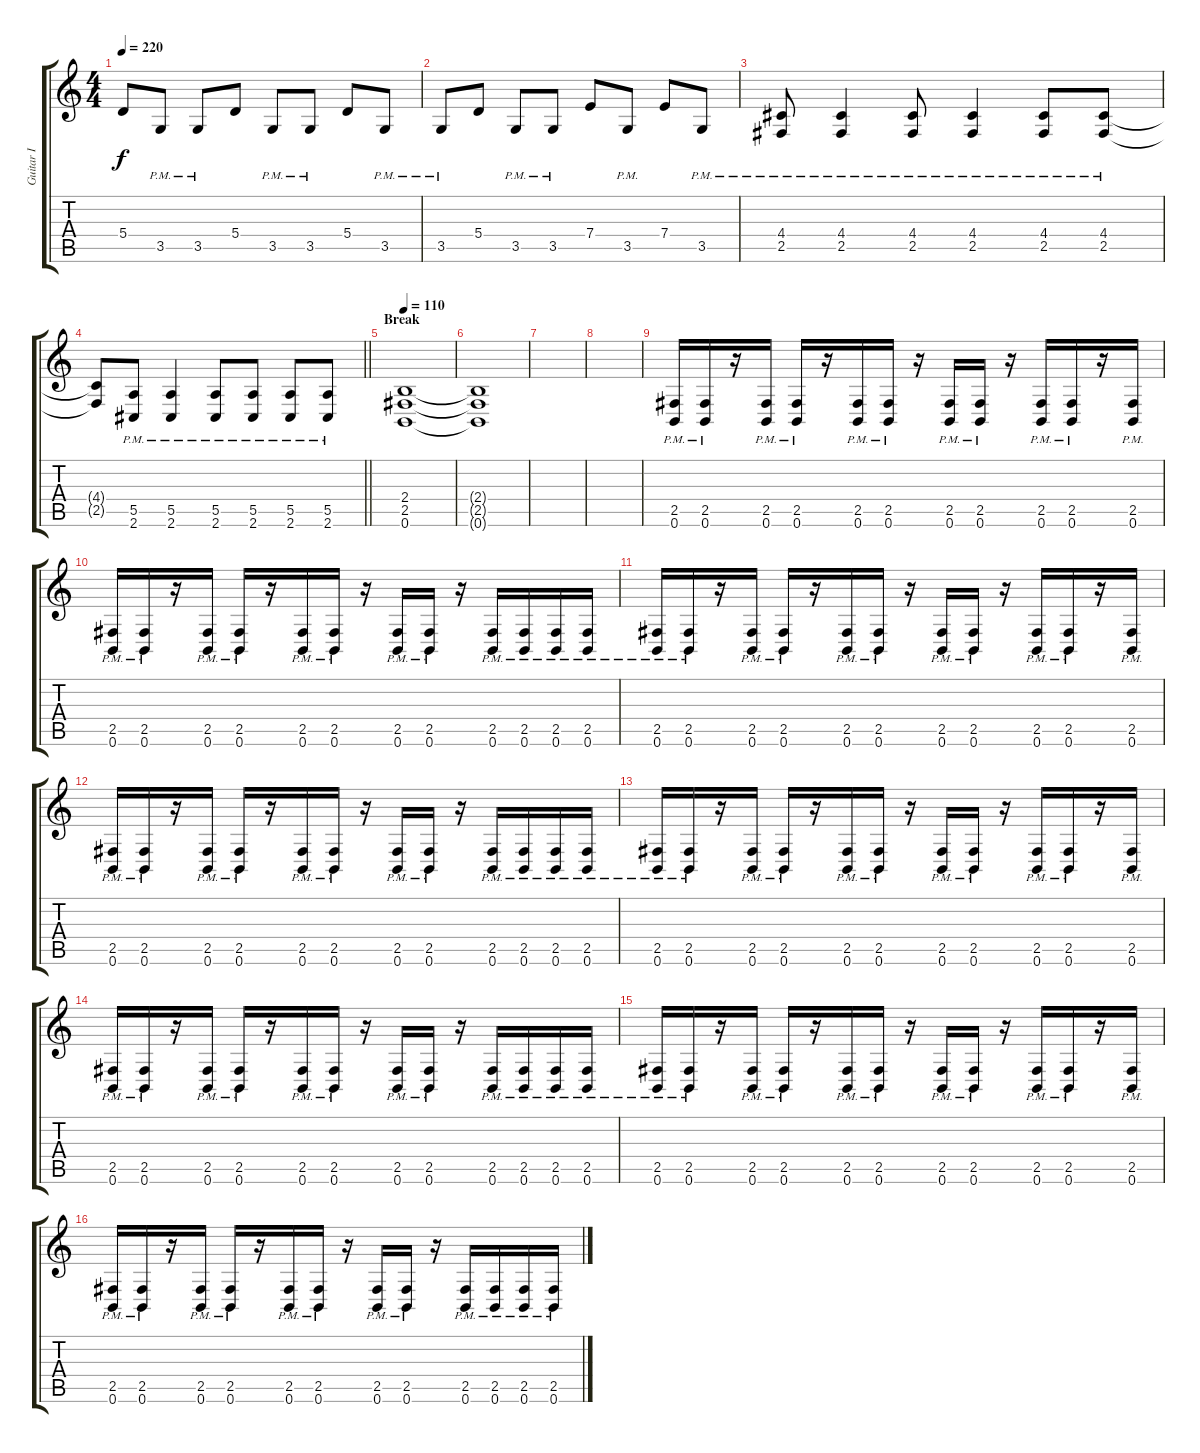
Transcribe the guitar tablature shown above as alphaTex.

\track ("Guitar I" "Guitar I") {instrument overdrivenguitar}
\staff {score tabs}
\tuning (B3 Gb3 D3 A2 E2 B1) {hide}
\ts (4 4)
\tempo 220
\clef g2
\ks c
5.4.8{dy f} 3.5{pm}.8 3.5{pm}.8 5.4.8 3.5{pm}.8 3.5{pm}.8 5.4.8 3.5{pm}.8 |
3.5{pm}.8 5.4.8 3.5{pm}.8 3.5{pm}.8 7.4.8 3.5{pm}.8 7.4.8 3.5{pm}.8 |
(4.4{pm} 2.5{pm}).8 (4.4{pm} 2.5{pm}).4 (4.4{pm} 2.5{pm}).8 (4.4{pm} 2.5{pm}).4 (4.4{pm} 2.5{pm}).8 (4.4{pm} 2.5{pm}).8 |
\barLineRight lightlight
(4.4{t} 2.5{t}).8 (5.5{pm} 2.6{pm}).8 (5.5{pm} 2.6{pm}).4 (5.5{pm} 2.6{pm}).8 (5.5{pm} 2.6{pm}).8 (5.5{pm} 2.6{pm}).8 (5.5{pm} 2.6{pm}).8 |
\section ("" "Break")
\tempo 110
(2.4 2.5 0.6).1 |
(2.4{t} 2.5{t} 0.6{t}).1 |
|
|
(2.5{pm} 0.6{pm}).16 (2.5{pm} 0.6{pm}).16 r.16 (2.5{pm} 0.6{pm}).16 (2.5{pm} 0.6{pm}).16 r.16 (2.5{pm} 0.6{pm}).16 (2.5{pm} 0.6{pm}).16 r.16 (2.5{pm} 0.6{pm}).16 (2.5{pm} 0.6{pm}).16 r.16 (2.5{pm} 0.6{pm}).16 (2.5{pm} 0.6{pm}).16 r.16 (2.5{pm} 0.6{pm}).16 |
(2.5{pm} 0.6{pm}).16 (2.5{pm} 0.6{pm}).16 r.16 (2.5{pm} 0.6{pm}).16 (2.5{pm} 0.6{pm}).16 r.16 (2.5{pm} 0.6{pm}).16 (2.5{pm} 0.6{pm}).16 r.16 (2.5{pm} 0.6{pm}).16 (2.5{pm} 0.6{pm}).16 r.16 (2.5{pm} 0.6{pm}).16 (2.5{pm} 0.6{pm}).16 (2.5{pm} 0.6{pm}).16 (2.5{pm} 0.6{pm}).16 |
(2.5{pm} 0.6{pm}).16 (2.5{pm} 0.6{pm}).16 r.16 (2.5{pm} 0.6{pm}).16 (2.5{pm} 0.6{pm}).16 r.16 (2.5{pm} 0.6{pm}).16 (2.5{pm} 0.6{pm}).16 r.16 (2.5{pm} 0.6{pm}).16 (2.5{pm} 0.6{pm}).16 r.16 (2.5{pm} 0.6{pm}).16 (2.5{pm} 0.6{pm}).16 r.16 (2.5{pm} 0.6{pm}).16 |
(2.5{pm} 0.6{pm}).16 (2.5{pm} 0.6{pm}).16 r.16 (2.5{pm} 0.6{pm}).16 (2.5{pm} 0.6{pm}).16 r.16 (2.5{pm} 0.6{pm}).16 (2.5{pm} 0.6{pm}).16 r.16 (2.5{pm} 0.6{pm}).16 (2.5{pm} 0.6{pm}).16 r.16 (2.5{pm} 0.6{pm}).16 (2.5{pm} 0.6{pm}).16 (2.5{pm} 0.6{pm}).16 (2.5{pm} 0.6{pm}).16 |
(2.5{pm} 0.6{pm}).16 (2.5{pm} 0.6{pm}).16 r.16 (2.5{pm} 0.6{pm}).16 (2.5{pm} 0.6{pm}).16 r.16 (2.5{pm} 0.6{pm}).16 (2.5{pm} 0.6{pm}).16 r.16 (2.5{pm} 0.6{pm}).16 (2.5{pm} 0.6{pm}).16 r.16 (2.5{pm} 0.6{pm}).16 (2.5{pm} 0.6{pm}).16 r.16 (2.5{pm} 0.6{pm}).16 |
(2.5{pm} 0.6{pm}).16 (2.5{pm} 0.6{pm}).16 r.16 (2.5{pm} 0.6{pm}).16 (2.5{pm} 0.6{pm}).16 r.16 (2.5{pm} 0.6{pm}).16 (2.5{pm} 0.6{pm}).16 r.16 (2.5{pm} 0.6{pm}).16 (2.5{pm} 0.6{pm}).16 r.16 (2.5{pm} 0.6{pm}).16 (2.5{pm} 0.6{pm}).16 (2.5{pm} 0.6{pm}).16 (2.5{pm} 0.6{pm}).16 |
(2.5{pm} 0.6{pm}).16 (2.5{pm} 0.6{pm}).16 r.16 (2.5{pm} 0.6{pm}).16 (2.5{pm} 0.6{pm}).16 r.16 (2.5{pm} 0.6{pm}).16 (2.5{pm} 0.6{pm}).16 r.16 (2.5{pm} 0.6{pm}).16 (2.5{pm} 0.6{pm}).16 r.16 (2.5{pm} 0.6{pm}).16 (2.5{pm} 0.6{pm}).16 r.16 (2.5{pm} 0.6{pm}).16 |
(2.5{pm} 0.6{pm}).16 (2.5{pm} 0.6{pm}).16 r.16 (2.5{pm} 0.6{pm}).16 (2.5{pm} 0.6{pm}).16 r.16 (2.5{pm} 0.6{pm}).16 (2.5{pm} 0.6{pm}).16 r.16 (2.5{pm} 0.6{pm}).16 (2.5{pm} 0.6{pm}).16 r.16 (2.5{pm} 0.6{pm}).16 (2.5{pm} 0.6{pm}).16 (2.5{pm} 0.6{pm}).16 (2.5{pm} 0.6{pm}).16
